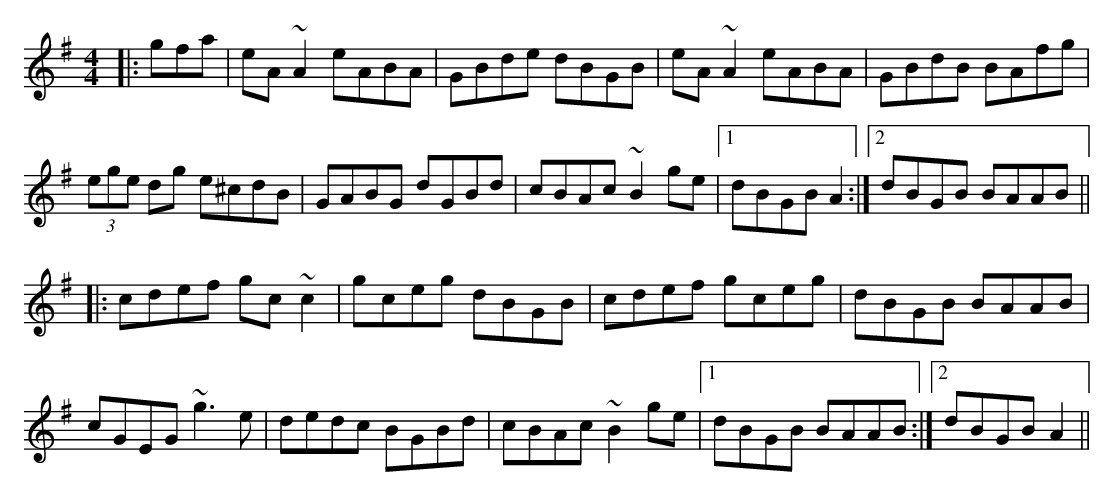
X:1
M:4/4
K:Ador
|:gfa|eA~A2 eABA|GBde dBGB|eA~A2 eABA|GBdB BAfg|
(3ege dg e^cdB|GABG dGBd|cBAc ~B2ge|1 dBGB A2:|2 dBGB BAAB||
|:cdef gc~c2|gceg dBGB|cdef gceg|dBGB BAAB|
cGEG ~g3e|dedc BGBd|cBAc ~B2ge|1 dBGB BAAB:|2 dBGB A2||
